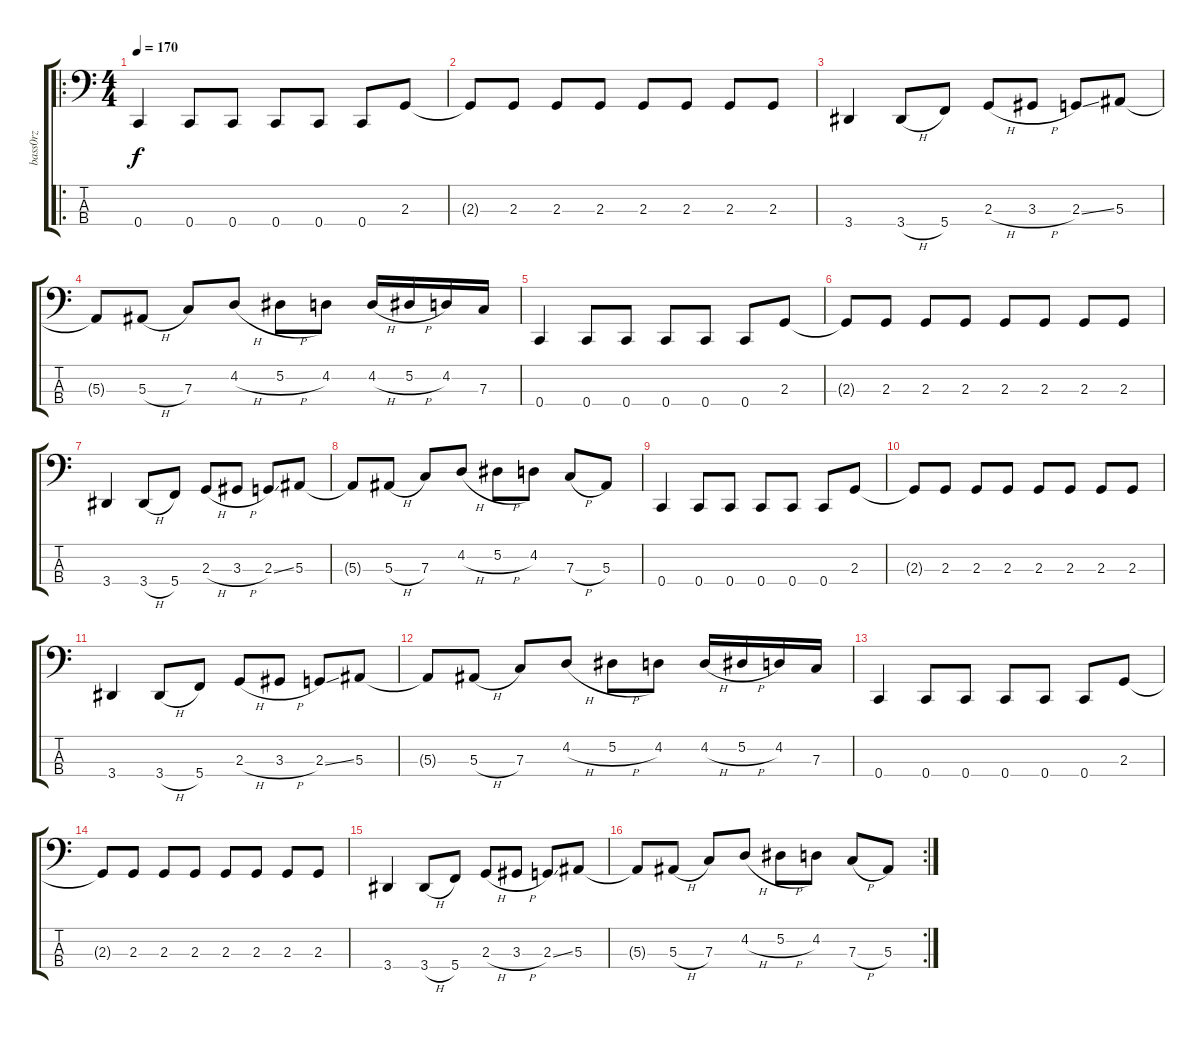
\track ("bass0rz" "bass0rz") {instrument electricbasspick}
\staff {score tabs}
\tuning (Eb2 Bb1 F1 C1) {hide}
\ro
\ts (4 4)
\tempo 170
\clef f4
\ks c
0.4.4{dy f} 0.4.8 0.4.8 0.4.8 0.4.8 0.4.8 2.3.8 |
2.3{t}.8 2.3.8 2.3.8 2.3.8 2.3.8 2.3.8 2.3.8 2.3.8 |
3.4.4 3.4{h}.8 5.4.8 2.3{h}.8 3.3{h}.8 2.3{ss}.8 5.3.8 |
5.3{t}.8 5.3{h}.8 7.3.8 4.2{h}.8 5.2{h}.8 4.2.8 4.2{h}.16 5.2{h}.16 4.2.16 7.3.16 |
0.4.4 0.4.8 0.4.8 0.4.8 0.4.8 0.4.8 2.3.8 |
2.3{t}.8 2.3.8 2.3.8 2.3.8 2.3.8 2.3.8 2.3.8 2.3.8 |
3.4.4 3.4{h}.8 5.4.8 2.3{h}.8 3.3{h}.8 2.3{ss}.8 5.3.8 |
5.3{t}.8 5.3{h}.8 7.3.8 4.2{h}.8 5.2{h}.8 4.2.8 7.3{h}.8 5.3.8 |
0.4.4 0.4.8 0.4.8 0.4.8 0.4.8 0.4.8 2.3.8 |
2.3{t}.8 2.3.8 2.3.8 2.3.8 2.3.8 2.3.8 2.3.8 2.3.8 |
3.4.4 3.4{h}.8 5.4.8 2.3{h}.8 3.3{h}.8 2.3{ss}.8 5.3.8 |
5.3{t}.8 5.3{h}.8 7.3.8 4.2{h}.8 5.2{h}.8 4.2.8 4.2{h}.16 5.2{h}.16 4.2.16 7.3.16 |
0.4.4 0.4.8 0.4.8 0.4.8 0.4.8 0.4.8 2.3.8 |
2.3{t}.8 2.3.8 2.3.8 2.3.8 2.3.8 2.3.8 2.3.8 2.3.8 |
3.4.4 3.4{h}.8 5.4.8 2.3{h}.8 3.3{h}.8 2.3{ss}.8 5.3.8 |
\rc 2
5.3{t}.8 5.3{h}.8 7.3.8 4.2{h}.8 5.2{h}.8 4.2.8 7.3{h}.8 5.3.8
